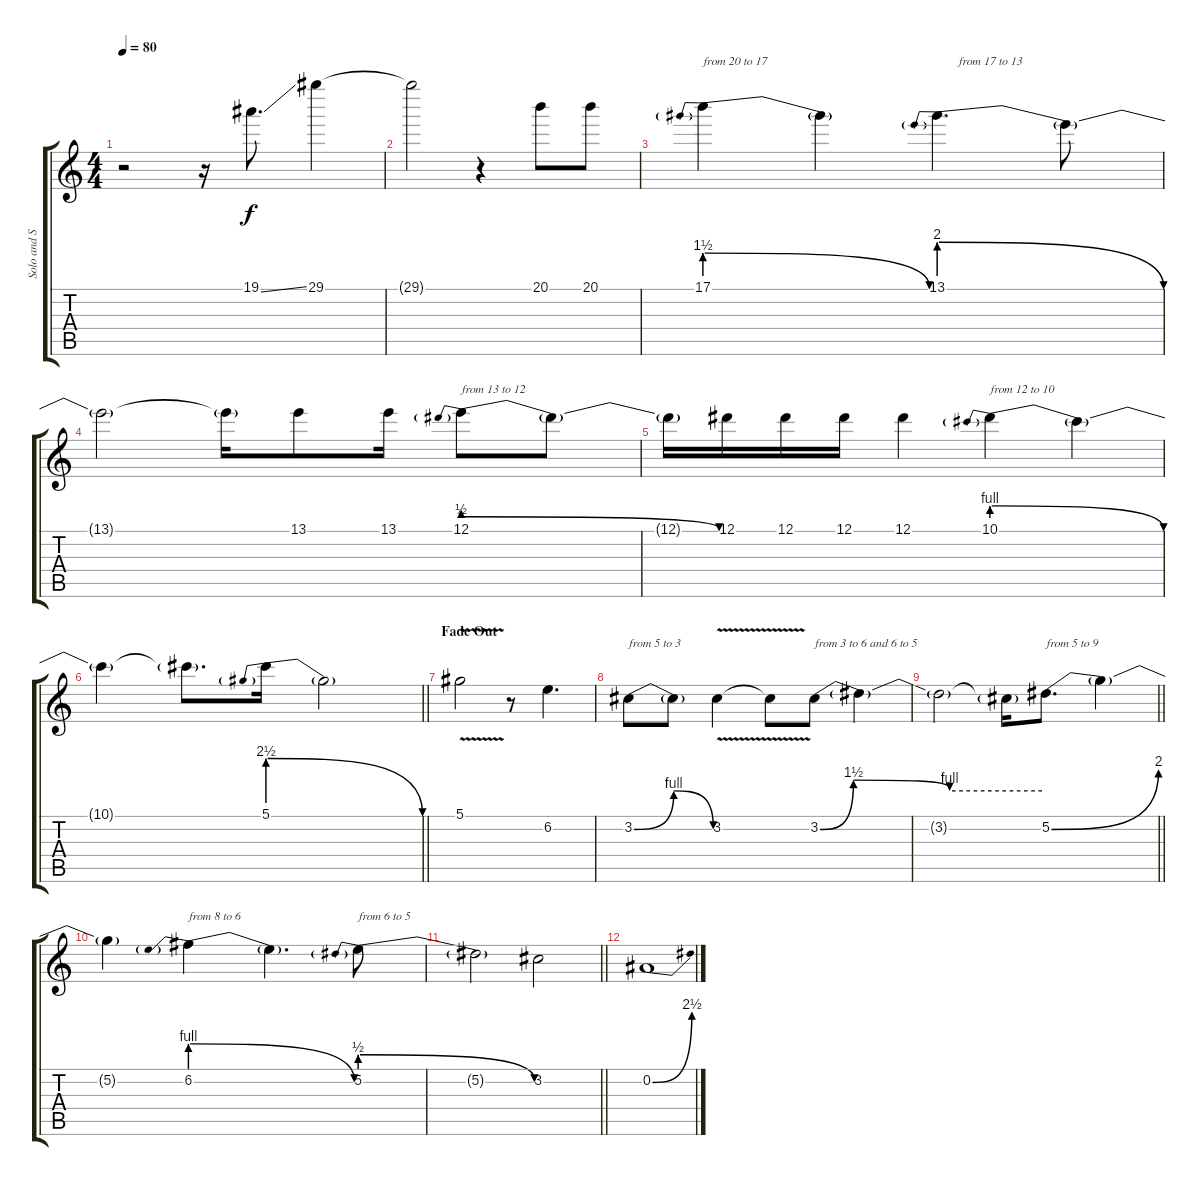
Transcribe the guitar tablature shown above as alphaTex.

\track ("Solo and Slide" "Solo and S") {instrument overdrivenguitar}
\staff {score tabs}
\tuning (Eb4 Bb3 Gb3 Db3 Ab2 Eb2) {hide}
\ts (4 4)
\tempo 80
\clef g2
\ks c
r.2{dy f} r.16 19.1{ss}.8{d} 29.1.4 |
29.1{t}.2 r.4 20.1.8 20.1.8 |
17.1{be (prebendrelease 0 6 60 0)}.4{txt "from 20 to 17"} 17.1{t}.4 13.1{be (prebendrelease 0 8 60 0)}.4{d txt "       from 17 to 13"} 13.1{t}.8 |
13.1{t}.2 13.1{t}.16 13.1.8 13.1.16 12.1{be (prebendrelease 0 2 60 0)}.8{txt "from 13 to 12"} 12.1{t}.8 |
12.1{t}.16 12.1.16 12.1.16 12.1.16 12.1.4 10.1{be (prebendrelease 0 4 60 0)}.4{txt "from 12 to 10"} 10.1{t}.4 |
\barLineRight lightlight
10.1{t}.4 10.1{t}.8{d} 5.1{be (prebendrelease 0 10 60 0)}.16 5.1{t}.2 |
\section ("" "Fade Out")
5.1{v}.2{volume 8} r.8 6.2.4{d} |
3.2{be (bendrelease 0 0 15 4 15 4 60 0)}.8{txt "from 5 to 3"} 3.2{t}.8 3.2{v}.4 3.2{t}.8 3.2{be (custom 0 0 9 6 35 4 60 4)}.8{txt "from 3 to 6 and 6 to 5"} 3.2{t}.4 |
\barLineRight lightlight
3.2{t}.2{volume 4} 3.2{t}.16 5.2{be (bend 0 0 60 8)}.8{d txt "from 5 to 9"} 5.2{t}.4 |
5.2{t}.4 6.2{be (prebendrelease 0 4 60 0)}.4{txt "from 8 to 6"} 6.2{t}.4{d} 5.2{be (prebendrelease 0 2 60 0)}.8{txt "from 6 to 5"} |
\barLineRight lightlight
5.2{t}.2{volume 0} 3.2.2 |
0.2{be (bend 0 0 60 10)}.1
